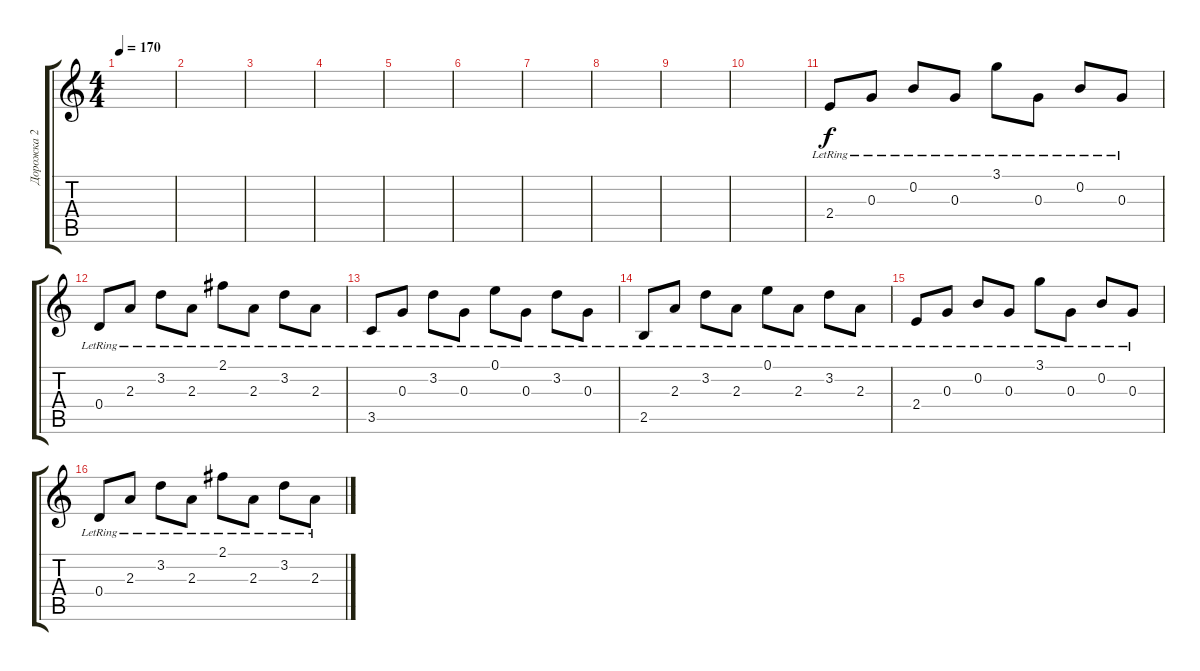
\track ("Дорожка 2" "Дорожка 2") {instrument electricguitarjazz}
\staff {score tabs}
\tuning (E4 B3 G3 D3 A2 D2) {hide}
\ts (4 4)
\tempo 170
\clef g2
\ks c
|
|
|
|
|
|
|
|
|
|
2.4{lr}.8 0.3{lr}.8 0.2{lr}.8 0.3{lr}.8 3.1{lr}.8 0.3{lr}.8 0.2{lr}.8 0.3{lr}.8 |
0.4{lr}.8 2.3{lr}.8 3.2{lr}.8 2.3{lr}.8 2.1{lr}.8 2.3{lr}.8 3.2{lr}.8 2.3{lr}.8 |
3.5{lr}.8 0.3{lr}.8 3.2{lr}.8 0.3{lr}.8 0.1{lr}.8 0.3{lr}.8 3.2{lr}.8 0.3{lr}.8 |
2.5{lr}.8 2.3{lr}.8 3.2{lr}.8 2.3{lr}.8 0.1{lr}.8 2.3{lr}.8 3.2{lr}.8 2.3{lr}.8 |
2.4{lr}.8 0.3{lr}.8 0.2{lr}.8 0.3{lr}.8 3.1{lr}.8 0.3{lr}.8 0.2{lr}.8 0.3{lr}.8 |
0.4{lr}.8 2.3{lr}.8 3.2{lr}.8 2.3{lr}.8 2.1{lr}.8 2.3{lr}.8 3.2{lr}.8 2.3{lr}.8
